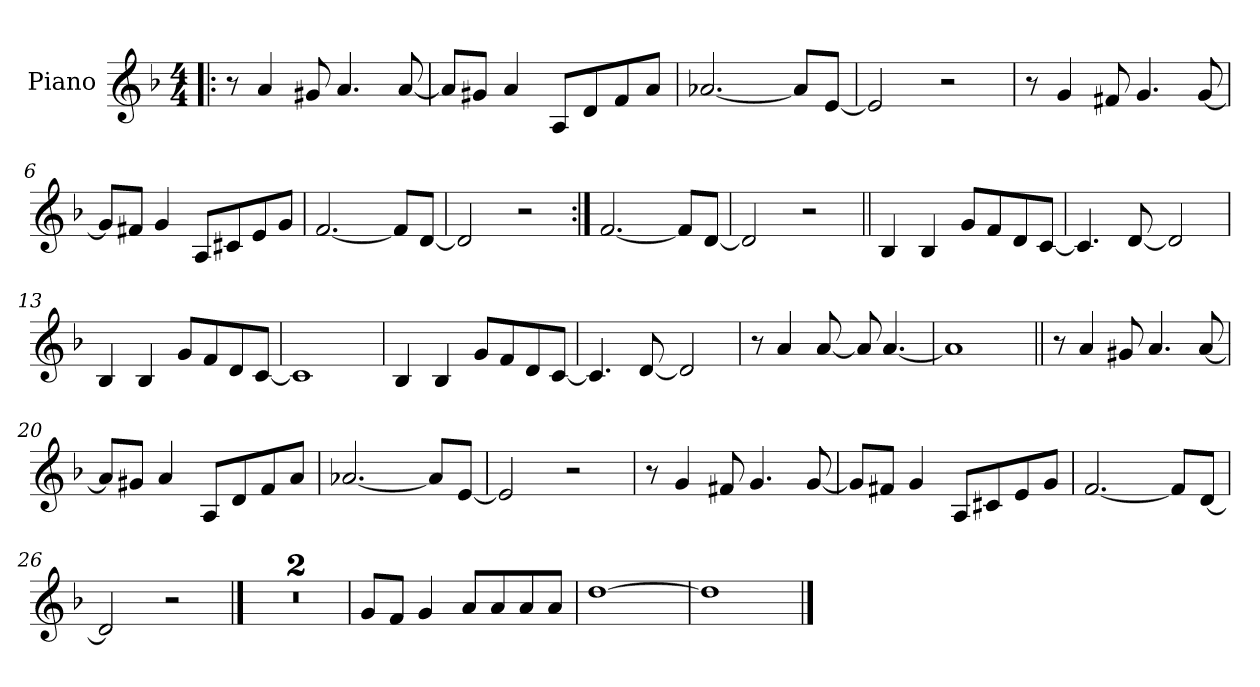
**kern
*part1
*staff1
*I"Piano
*I'Pno
*clefG2
*k[b-]
*F:
*M4/4
=1!|:
8r
4a/
8g#X/
4.a/
[8a/
=2
8a/L]
8g#X/J
4a/
8A/L
8d/
8f/
8a/J
=3
[2.a-X/
8a-/L]
[8e/J
=4
2e/]
2r
!!LO:LB:g=z
=5
8r
4g/
8f#X/
4.g/
[8g/
=6
8g/L]
8f#X/J
4g/
8A/L
8c#X/
8e/
8g/J
=7
[2.f/
8f/L]
[8d/J
=8
2d/]
2r
=9:|!
[2.f/
8f/L]
[8d/J
=10
2d/]
2r
!!LO:LB:g=z
=11||
4B-/
4B-/
8g/L
8f/
8d/
[8c/J
=12
4.c/]
[8d/
2d/]
=13
4B-/
4B-/
8g/L
8f/
8d/
[8c/J
=14
1c]
!!LO:LB:g=z
=15
4B-/
4B-/
8g/L
8f/
8d/
[8c/J
=16
4.c/]
[8d/
2d/]
=17
8r
4a/
[8a/
8a/]
[4.a/
=18
1a]
!!LO:LB:g=z
=19||
8r
4a/
8g#X/
4.a/
[8a/
=20
8a/L]
8g#X/J
4a/
8A/L
8d/
8f/
8a/J
=21
[2.a-X/
8a-/L]
[8e/J
=22
2e/]
2r
!!LO:LB:g=z
=23
8r
4g/
8f#X/
4.g/
[8g/
=24
8g/L]
8f#X/J
4g/
8A/L
8c#X/
8e/
8g/J
=25
[2.f/
8f/L]
[8d/J
=26
2d/]
2r
!!LO:LB:g=z
==27
1r
=28
1r
=29
8g/L
8f/J
4g/
8a/L
8a/
8a/
8a/J
=30
[1dd
=31
1dd]
==
*-
